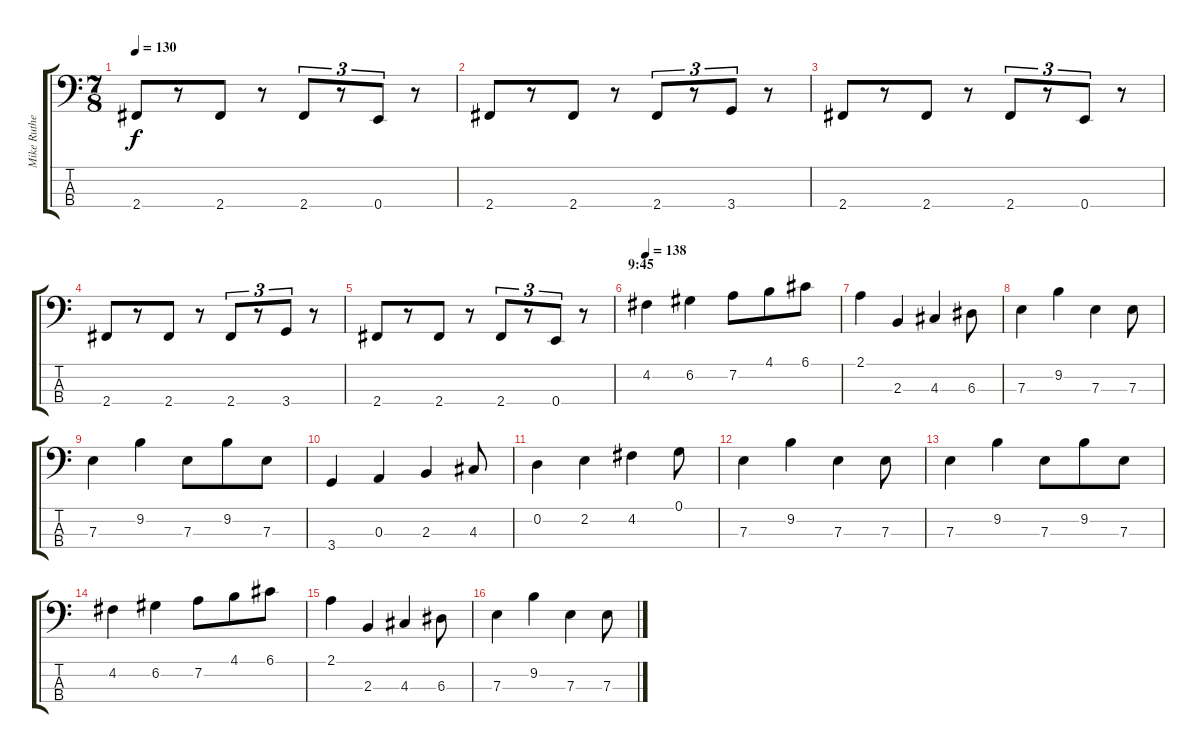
\track ("Mike Rutherford (bass)" "Mike Ruthe") {instrument electricbassfinger}
\staff {score tabs}
\tuning (G2 D2 A1 E1) {hide}
\ts (7 8)
\tempo 130
\clef f4
\ks c
2.4.8{dy f} r.8 2.4.8 r.8 2.4.8{tu (3 2)} r.8{tu (3 2)} 0.4.8{tu (3 2)} r.8 |
2.4.8 r.8 2.4.8 r.8 2.4.8{tu (3 2)} r.8{tu (3 2)} 3.4.8{tu (3 2)} r.8 |
2.4.8 r.8 2.4.8 r.8 2.4.8{tu (3 2)} r.8{tu (3 2)} 0.4.8{tu (3 2)} r.8 |
2.4.8 r.8 2.4.8 r.8 2.4.8{tu (3 2)} r.8{tu (3 2)} 3.4.8{tu (3 2)} r.8 |
2.4.8 r.8 2.4.8 r.8 2.4.8{tu (3 2)} r.8{tu (3 2)} 0.4.8{tu (3 2)} r.8 |
\section ("" "9:45")
\tempo 138
4.2.4{volume 12} 6.2.4 7.2.8 4.1.8 6.1.8 |
2.1.4 2.3.4 4.3.4 6.3.8 |
7.3.4 9.2.4 7.3.4 7.3.8 |
7.3.4 9.2.4 7.3.8 9.2.8 7.3.8 |
3.4.4 0.3.4 2.3.4 4.3.8 |
0.2.4 2.2.4 4.2.4 0.1.8 |
7.3.4 9.2.4 7.3.4 7.3.8 |
7.3.4 9.2.4 7.3.8 9.2.8 7.3.8 |
4.2.4 6.2.4 7.2.8 4.1.8 6.1.8 |
2.1.4 2.3.4 4.3.4 6.3.8 |
7.3.4 9.2.4 7.3.4 7.3.8
